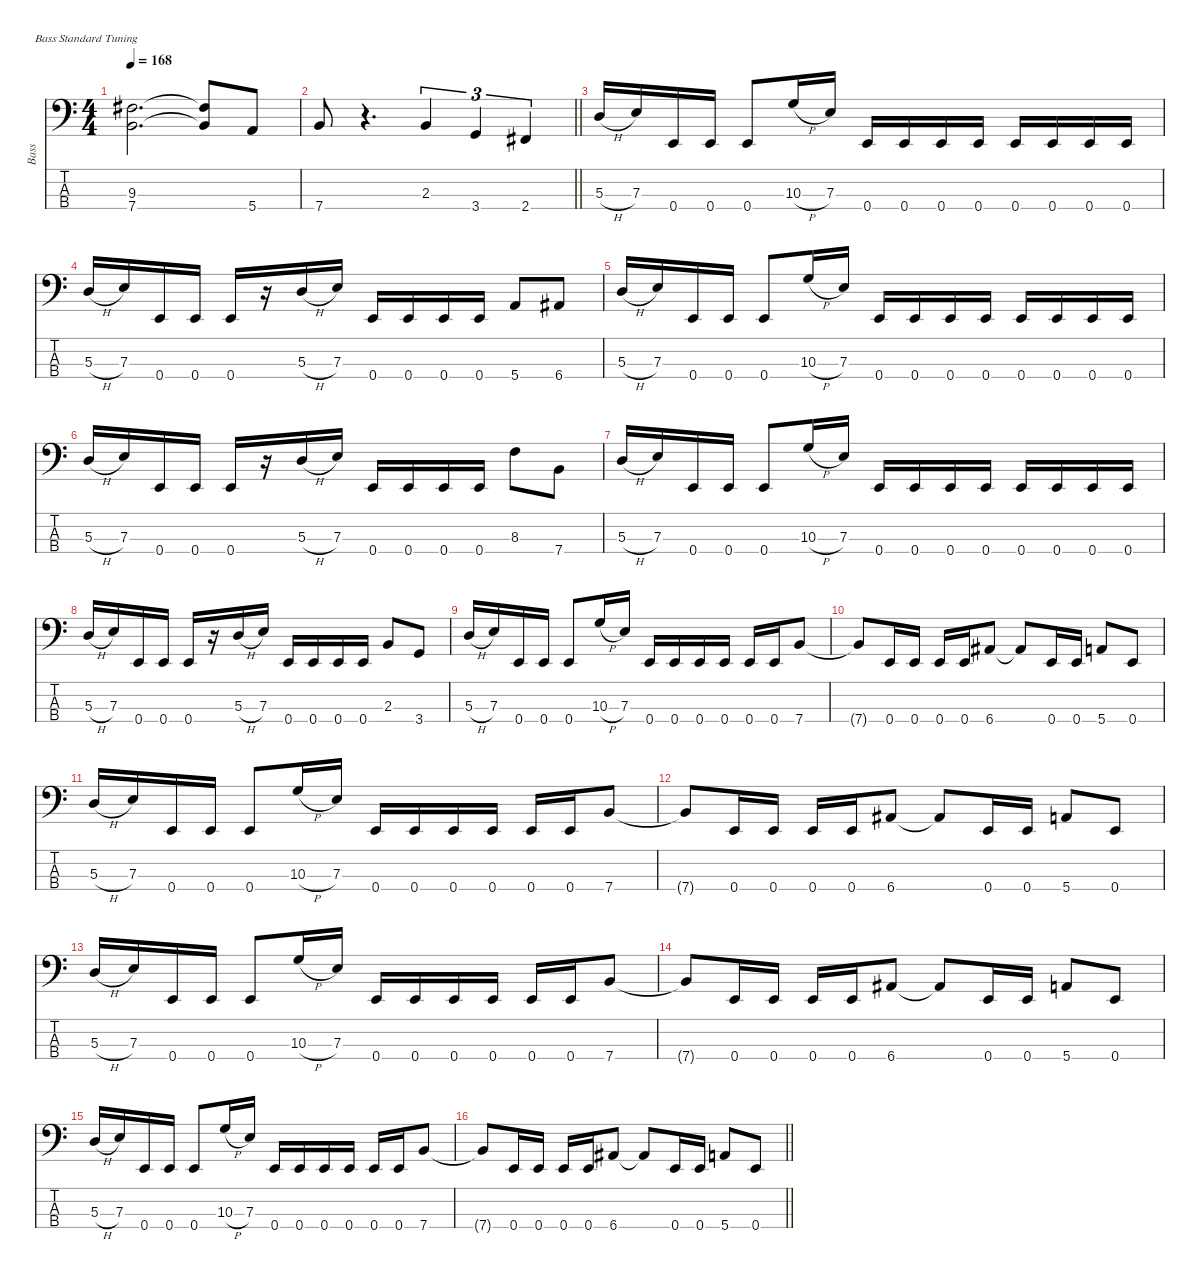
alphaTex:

\defaultSystemsLayout 4
\hideDynamics
\bracketExtendMode nobrackets
\firstSystemTrackNameMode fullname
\otherSystemsTrackNameOrientation horizontal
\track ("Bass" "el.bs.") {instrument electricbasspick}
\staff {score tabs}
\tuning (G2 D2 A1 E1)
\ts (4 4)
\tempo 168
\clef f4
\ks c
(9.3{acc #} 7.4).2{d dy f beam Down} (9.3{t acc #} 7.4{t}).8{beam Up} 5.4.8{beam Up} |
\barLineRight lightlight
7.4.8{beam Up} r.4{d beam Up} 2.3.4{tu (3 2) beam Up} 3.4.4{tu (3 2) beam Up} 2.4{acc #}.4{tu (3 2) beam Up} |
5.3{h}.16{beam Up} 7.3.16{beam Up} 0.4.16{beam Up} 0.4.16{beam Up} 0.4.8{beam Up} 10.3{h}.16{beam Up} 7.3.16{beam Up} 0.4.16{beam Up} 0.4.16{beam Up} 0.4.16{beam Up} 0.4.16{beam Up} 0.4.16{beam Up} 0.4.16{beam Up} 0.4.16{beam Up} 0.4.16{beam Up} |
5.3{h}.16{beam Up} 7.3.16{beam Up} 0.4.16{beam Up} 0.4.16{beam Up} 0.4.16{beam Up} r.16{beam Up} 5.3{h}.16{beam Up} 7.3.16{beam Up} 0.4.16{beam Up} 0.4.16{beam Up} 0.4.16{beam Up} 0.4.16{beam Up} 5.4.8{beam Up} 6.4{acc #}.8{beam Up} |
5.3{h}.16{beam Up} 7.3.16{beam Up} 0.4.16{beam Up} 0.4.16{beam Up} 0.4.8{beam Up} 10.3{h}.16{beam Up} 7.3.16{beam Up} 0.4.16{beam Up} 0.4.16{beam Up} 0.4.16{beam Up} 0.4.16{beam Up} 0.4.16{beam Up} 0.4.16{beam Up} 0.4.16{beam Up} 0.4.16{beam Up} |
5.3{h}.16{beam Up} 7.3.16{beam Up} 0.4.16{beam Up} 0.4.16{beam Up} 0.4.16{beam Up} r.16{beam Up} 5.3{h}.16{beam Up} 7.3.16{beam Up} 0.4.16{beam Up} 0.4.16{beam Up} 0.4.16{beam Up} 0.4.16{beam Up} 8.3.8{beam Down} 7.4.8{beam Down} |
5.3{h}.16{beam Up} 7.3.16{beam Up} 0.4.16{beam Up} 0.4.16{beam Up} 0.4.8{beam Up} 10.3{h}.16{beam Up} 7.3.16{beam Up} 0.4.16{beam Up} 0.4.16{beam Up} 0.4.16{beam Up} 0.4.16{beam Up} 0.4.16{beam Up} 0.4.16{beam Up} 0.4.16{beam Up} 0.4.16{beam Up} |
5.3{h}.16{beam Up} 7.3.16{beam Up} 0.4.16{beam Up} 0.4.16{beam Up} 0.4.16{beam Up} r.16{beam Up} 5.3{h}.16{beam Up} 7.3.16{beam Up} 0.4.16{beam Up} 0.4.16{beam Up} 0.4.16{beam Up} 0.4.16{beam Up} 2.3.8{beam Up} 3.4.8{beam Up} |
5.3{h}.16{beam Up} 7.3.16{beam Up} 0.4.16{beam Up} 0.4.16{beam Up} 0.4.8{beam Up} 10.3{h}.16{beam Up} 7.3.16{beam Up} 0.4.16{beam Up} 0.4.16{beam Up} 0.4.16{beam Up} 0.4.16{beam Up} 0.4.16{beam Up} 0.4.16{beam Up} 7.4.8{beam Up} |
7.4{t}.8{beam Up} 0.4.16{beam Up} 0.4.16{beam Up} 0.4.16{beam Up} 0.4.16{beam Up} 6.4{acc #}.8{beam Up} 6.4{t acc #}.8{beam Up} 0.4.16{beam Up} 0.4.16{beam Up} 5.4.8{beam Up} 0.4.8{beam Up} |
5.3{h}.16{beam Up} 7.3.16{beam Up} 0.4.16{beam Up} 0.4.16{beam Up} 0.4.8{beam Up} 10.3{h}.16{beam Up} 7.3.16{beam Up} 0.4.16{beam Up} 0.4.16{beam Up} 0.4.16{beam Up} 0.4.16{beam Up} 0.4.16{beam Up} 0.4.16{beam Up} 7.4.8{beam Up} |
7.4{t}.8{beam Up} 0.4.16{beam Up} 0.4.16{beam Up} 0.4.16{beam Up} 0.4.16{beam Up} 6.4{acc #}.8{beam Up} 6.4{t acc #}.8{beam Up} 0.4.16{beam Up} 0.4.16{beam Up} 5.4.8{beam Up} 0.4.8{beam Up} |
5.3{h}.16{beam Up} 7.3.16{beam Up} 0.4.16{beam Up} 0.4.16{beam Up} 0.4.8{beam Up} 10.3{h}.16{beam Up} 7.3.16{beam Up} 0.4.16{beam Up} 0.4.16{beam Up} 0.4.16{beam Up} 0.4.16{beam Up} 0.4.16{beam Up} 0.4.16{beam Up} 7.4.8{beam Up} |
7.4{t}.8{beam Up} 0.4.16{beam Up} 0.4.16{beam Up} 0.4.16{beam Up} 0.4.16{beam Up} 6.4{acc #}.8{beam Up} 6.4{t acc #}.8{beam Up} 0.4.16{beam Up} 0.4.16{beam Up} 5.4.8{beam Up} 0.4.8{beam Up} |
5.3{h}.16{beam Up} 7.3.16{beam Up} 0.4.16{beam Up} 0.4.16{beam Up} 0.4.8{beam Up} 10.3{h}.16{beam Up} 7.3.16{beam Up} 0.4.16{beam Up} 0.4.16{beam Up} 0.4.16{beam Up} 0.4.16{beam Up} 0.4.16{beam Up} 0.4.16{beam Up} 7.4.8{beam Up} |
\barLineRight lightlight
7.4{t}.8{beam Up} 0.4.16{beam Up} 0.4.16{beam Up} 0.4.16{beam Up} 0.4.16{beam Up} 6.4{acc #}.8{beam Up} 6.4{t acc #}.8{beam Up} 0.4.16{beam Up} 0.4.16{beam Up} 5.4.8{beam Up} 0.4.8{beam Up}
